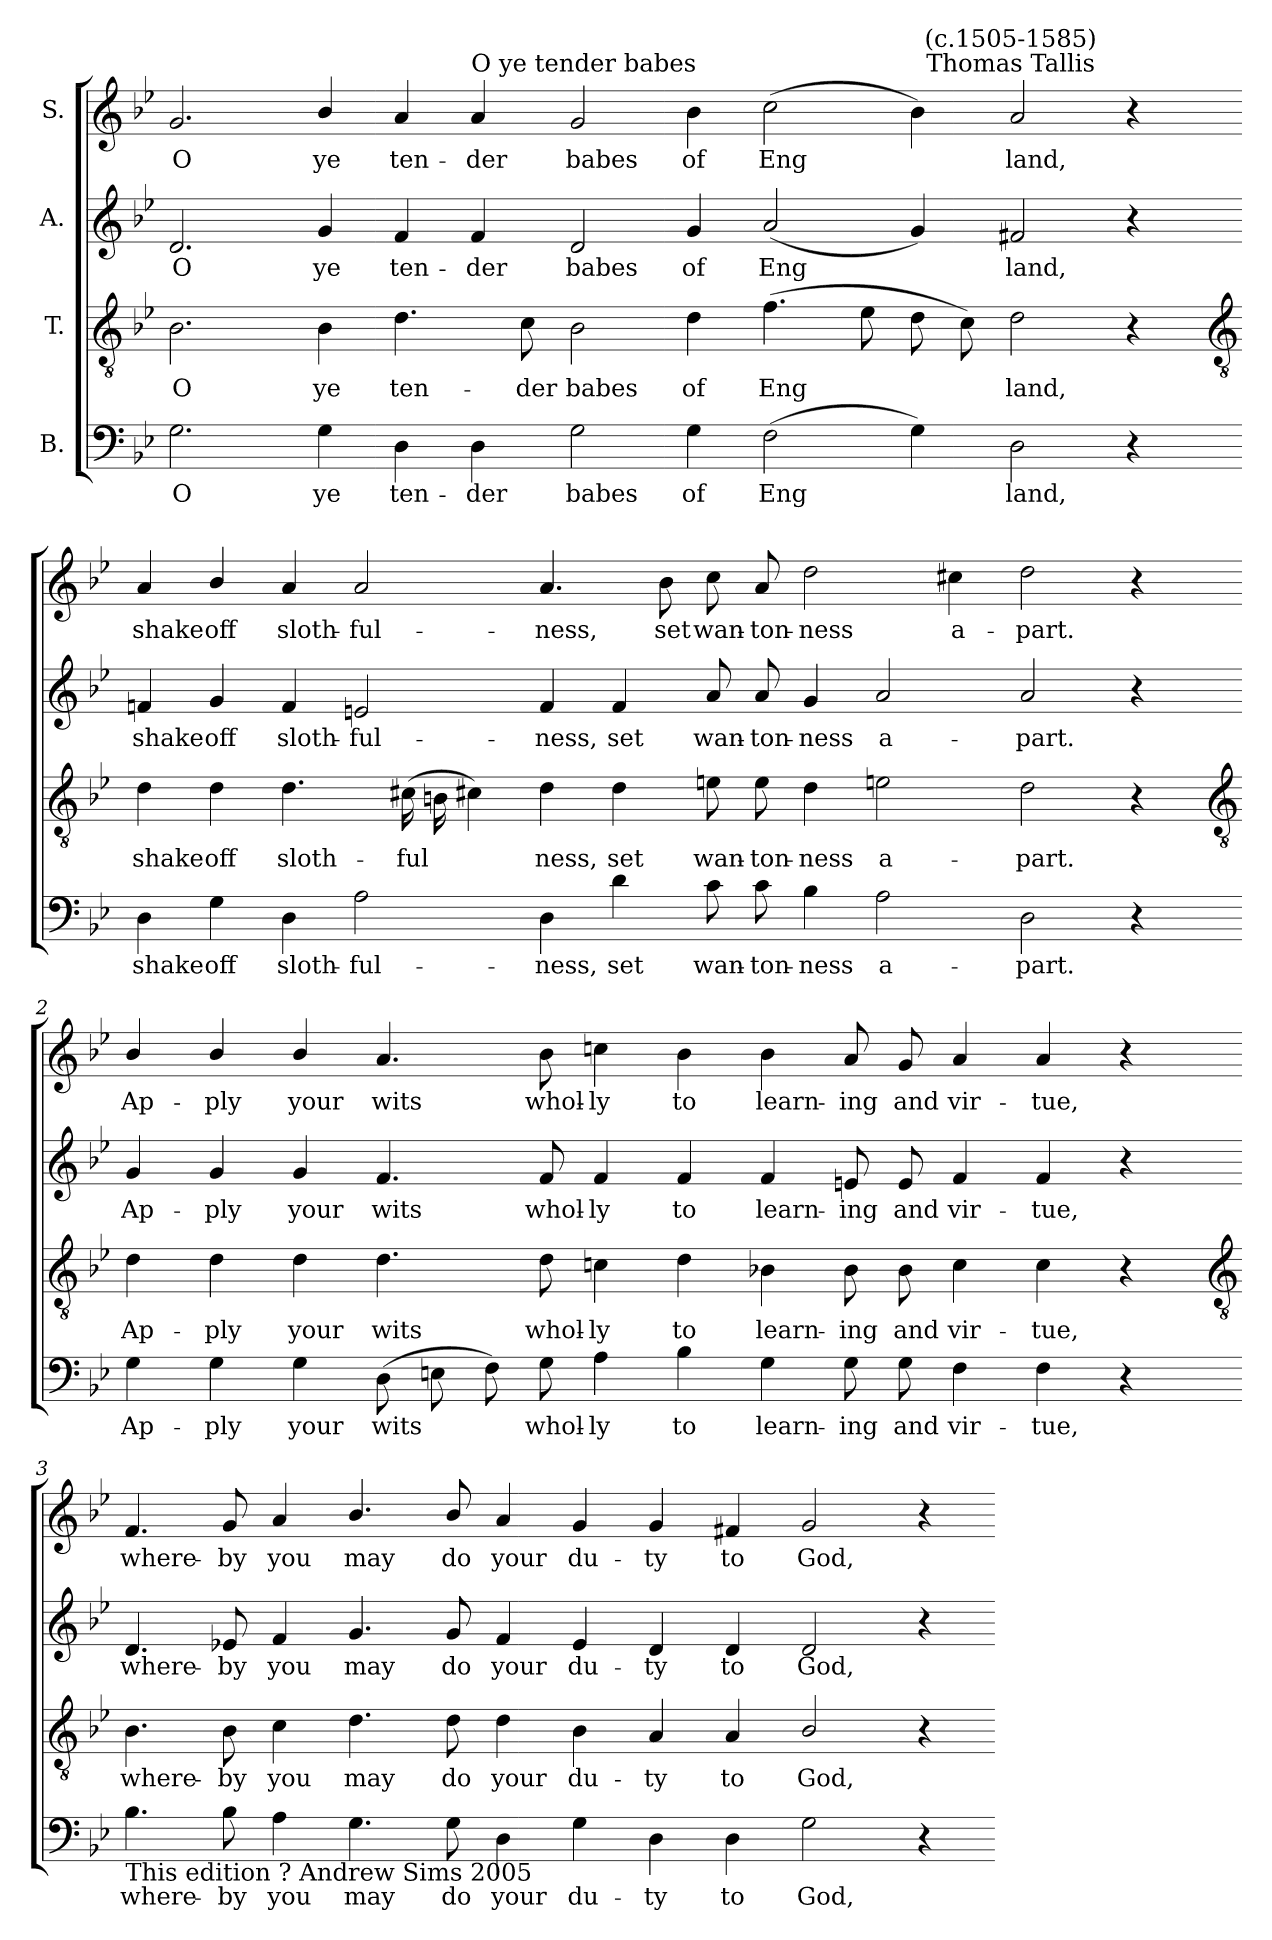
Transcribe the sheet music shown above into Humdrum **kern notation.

**kern	**text	**kern	**text	**kern	**text	**kern	**text
*part4	*part4	*part3	*part3	*part2	*part2	*part1	*part1
*staff4	*staff4	*staff3	*staff3	*staff2	*staff2	*staff1	*staff1
*I"B.	*	*I"T.	*	*I"A.	*	*I"S.	*
*clefF4	*	*clefGv2	*	*clefG2	*	*clefG2	*
*k[b-e-]	*	*k[b-e-]	*	*k[b-e-]	*	*k[b-e-]	*
*B-:	*	*B-:	*	*B-:	*	*B-:	*
=	=	=	=	=	=	=	=
!	!LO:LY:b	!	!LO:LY:b	!	!LO:LY:b	!	!LO:LY:b
2.G	O	2.B-	O	2.d	O	2.g	O
!	!LO:LY:b	!	!LO:LY:b	!	!LO:LY:b	!	!LO:LY:b
4G	ye	4B-	ye	4g	ye	4b-/	ye
!	!LO:LY:b	!	!LO:LY:b	!	!LO:LY:b	!	!LO:LY:b
4D	ten-	4.d	ten-	4f	ten-	4a	ten-
!	!	!	!	!	!	!LO:TX:a:t=O ye tender babes	!
!	!LO:LY:b	!	!	!	!LO:LY:b	!	!LO:LY:b
4D	-der	.	.	4f	-der	4a	-der
!	!	!	!LO:LY:b	!	!	!	!
.	.	8c	-der	.	.	.	.
!	!LO:LY:b	!	!LO:LY:b	!	!LO:LY:b	!	!LO:LY:b
2G	babes	2B-	babes	2d	babes	2g	babes
!	!LO:LY:b	!	!LO:LY:b	!	!LO:LY:b	!	!LO:LY:b
4G	of	4d	of	4g	of	4b-	of
!	!LO:LY:b	!	!LO:LY:b	!	!LO:LY:b	!	!LO:LY:b
(>2F	Eng	(>4.f	Eng	(<2a	Eng	(>2cc	Eng
.	.	8e-	.	.	.	.	.
4G)	.	8d	.	4g)	.	4b-)	.
.	.	8c)	.	.	.	.	.
!	!	!	!	!	!	!LO:TX:a:cj:t=Thomas Tallis	!
!	!	!	!	!	!	!LO:TX:a:cj:t=(c.1505-1585)	!
!	!LO:LY:b	!	!LO:LY:b	!	!LO:LY:b	!	!LO:LY:b
2D	land,	2d	land,	2f#X	land,	2a	land,
4r	.	4r	.	4r	.	4r	.
!!LO:LB:g=z
=1-	=1-	=1-	=1-	=1-	=1-	=1-	=1-
*	*	*clefGv2	*	*	*	*	*
!	!LO:LY:b	!	!LO:LY:b	!	!LO:LY:b	!	!LO:LY:b
4D	shake	4d	shake	4fn	shake	4a	shake
!	!LO:LY:b	!	!LO:LY:b	!	!LO:LY:b	!	!LO:LY:b
4G	off	4d	off	4g	off	4b-/	off
!	!LO:LY:b	!	!LO:LY:b	!	!LO:LY:b	!	!LO:LY:b
4D	sloth-	4.d	sloth-	4f	sloth-	4a	sloth-
!	!LO:LY:b	!	!	!	!LO:LY:b	!	!LO:LY:b
2A	-ful-	.	.	2en	-ful-	2a	-ful-
!	!	!	!LO:LY:b	!	!	!	!
.	.	(>16c#X	-ful	.	.	.	.
.	.	16Bn	.	.	.	.	.
.	.	4c#X)	.	.	.	.	.
!	!LO:LY:b	!	!LO:LY:b	!	!LO:LY:b	!	!LO:LY:b
4D	-ness,	4d	ness,	4f	-ness,	4.a	-ness,
!	!LO:LY:b	!	!LO:LY:b	!	!LO:LY:b	!	!
4d	set	4d	set	4f	set	.	.
!	!	!	!	!	!	!	!LO:LY:b
.	.	.	.	.	.	8b-	set
!	!LO:LY:b	!	!LO:LY:b	!	!LO:LY:b	!	!LO:LY:b
8c	wan-	8en	wan-	8a	wan-	8cc	wan-
!	!LO:LY:b	!	!LO:LY:b	!	!LO:LY:b	!	!LO:LY:b
8c	-ton-	8e	-ton-	8a	-ton-	8a	-ton-
!	!LO:LY:b	!	!LO:LY:b	!	!LO:LY:b	!	!LO:LY:b
4B-	-ness	4d	-ness	4g	-ness	2dd	-ness
!	!LO:LY:b	!	!LO:LY:b	!	!LO:LY:b	!	!
2A	a-	2en	a-	2a	a-	.	.
!	!	!	!	!	!	!	!LO:LY:b
.	.	.	.	.	.	4cc#X	a-
!	!LO:LY:b	!	!LO:LY:b	!	!LO:LY:b	!	!LO:LY:b
2D	-part.	2d	-part.	2a	-part.	2dd	-part.
4r	.	4r	.	4r	.	4r	.
!!LO:LB:g=z
=2-	=2-	=2-	=2-	=2-	=2-	=2-	=2-
*	*	*clefGv2	*	*	*	*	*
!	!LO:LY:b	!	!LO:LY:b	!	!LO:LY:b	!	!LO:LY:b
4G	Ap-	4d	Ap-	4g	Ap-	4b-/	Ap-
!	!LO:LY:b	!	!LO:LY:b	!	!LO:LY:b	!	!LO:LY:b
4G	-ply	4d	-ply	4g	-ply	4b-/	-ply
!	!LO:LY:b	!	!LO:LY:b	!	!LO:LY:b	!	!LO:LY:b
4G	your	4d	your	4g	your	4b-/	your
!	!LO:LY:b	!	!LO:LY:b	!	!LO:LY:b	!	!LO:LY:b
(>8D	wits	4.d	wits	4.f	wits	4.a	wits
8En	.	.	.	.	.	.	.
8F)	.	.	.	.	.	.	.
!	!LO:LY:b	!	!LO:LY:b	!	!LO:LY:b	!	!LO:LY:b
8G	whol-	8d	whol-	8f	whol-	8b-	whol-
!	!LO:LY:b	!	!LO:LY:b	!	!LO:LY:b	!	!LO:LY:b
4A	-ly	4c	-ly	4f	-ly	4cc	-ly
!	!LO:LY:b	!	!LO:LY:b	!	!LO:LY:b	!	!LO:LY:b
4B-	to	4d	to	4f	to	4b-	to
!	!LO:LY:b	!	!LO:LY:b	!	!LO:LY:b	!	!LO:LY:b
4G	learn-	4B-	learn-	4f	learn-	4b-	learn-
!	!LO:LY:b	!	!LO:LY:b	!	!LO:LY:b	!	!LO:LY:b
8G	-ing	8B-	-ing	8en	-ing	8a	-ing
!	!LO:LY:b	!	!LO:LY:b	!	!LO:LY:b	!	!LO:LY:b
8G	and	8B-	and	8e	and	8g	and
!	!LO:LY:b	!	!LO:LY:b	!	!LO:LY:b	!	!LO:LY:b
4F	vir-	4c	vir-	4f	vir-	4a	vir-
!	!LO:LY:b	!	!LO:LY:b	!	!LO:LY:b	!	!LO:LY:b
4F	-tue,	4c	-tue,	4f	-tue,	4a	-tue,
4r	.	4r	.	4r	.	4r	.
!!LO:LB:g=z
=3-	=3-	=3-	=3-	=3-	=3-	=3-	=3-
*	*	*clefGv2	*	*	*	*	*
!LO:TX:b:t=This edition ? Andrew Sims 2005	!	!	!	!	!	!	!
!	!LO:LY:b	!	!LO:LY:b	!	!LO:LY:b	!	!LO:LY:b
4.B-	where-	4.B-	where-	4.d	where-	4.f	where-
!	!LO:LY:b	!	!LO:LY:b	!	!LO:LY:b	!	!LO:LY:b
8B-	-by	8B-	-by	8e-X	-by	8g	-by
!	!LO:LY:b	!	!LO:LY:b	!	!LO:LY:b	!	!LO:LY:b
4A	you	4c	you	4f	you	4a/	you
!	!LO:LY:b	!	!LO:LY:b	!	!LO:LY:b	!	!LO:LY:b
4.G	may	4.d	may	4.g	may	4.b-/	may
!	!LO:LY:b	!	!LO:LY:b	!	!LO:LY:b	!	!LO:LY:b
8G	do	8d	do	8g	do	8b-/	do
!	!LO:LY:b	!	!LO:LY:b	!	!LO:LY:b	!	!LO:LY:b
4D	your	4d	your	4f	your	4a	your
!	!LO:LY:b	!	!LO:LY:b	!	!LO:LY:b	!	!LO:LY:b
4G	du-	4B-	du-	4e-	du-	4g	du-
!	!LO:LY:b	!	!LO:LY:b	!	!LO:LY:b	!	!LO:LY:b
4D	-ty	4A	-ty	4d	-ty	4g	-ty
!	!LO:LY:b	!	!LO:LY:b	!	!LO:LY:b	!	!LO:LY:b
4D	to	4A	to	4d	to	4f#X	to
!	!LO:LY:b	!	!LO:LY:b	!	!LO:LY:b	!	!LO:LY:b
2G	God,	2B-/	God,	2d	God,	2g	God,
4r	.	4r	.	4r	.	4r	.
=-	=-	=-	=-	=-	=-	=-	=-
*-	*-	*-	*-	*-	*-	*-	*-
